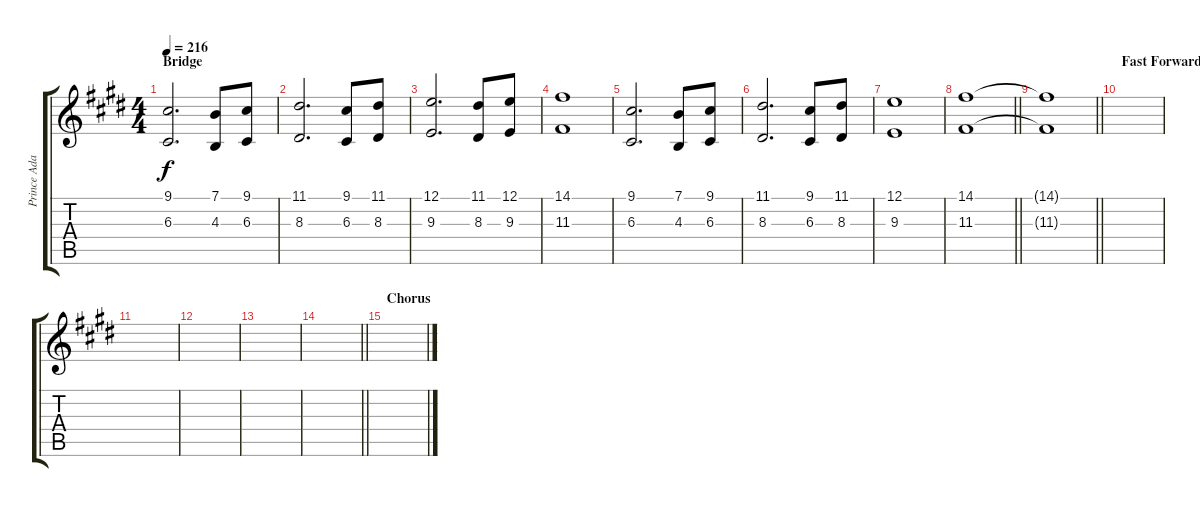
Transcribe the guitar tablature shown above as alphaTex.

\track ("Prince Adam and Catboy" "Prince Ada") {instrument trumpet}
\staff {score tabs}
\tuning (E4 B3 G3 D3 A2 E2) {hide}
\ts (4 4)
\section ("" "Bridge")
\tempo 216
\clef g2
\ks e
(9.1 6.3).2{d dy f} (7.1 4.3).8 (9.1 6.3).8 |
(11.1 8.3).2{d} (9.1 6.3).8 (11.1 8.3).8 |
(12.1 9.3).2{d} (11.1 8.3).8 (12.1 9.3).8 |
(14.1 11.3).1 |
(9.1 6.3).2{d} (7.1 4.3).8 (9.1 6.3).8 |
(11.1 8.3).2{d} (9.1 6.3).8 (11.1 8.3).8 |
(12.1 9.3).1 |
\barLineRight lightlight
(14.1 11.3).1 |
\barLineRight lightlight
(14.1{t} 11.3{t}).1 |
\section ("" "Fast Forward...Again!")
|
|
|
|
\barLineRight lightlight
|
\section ("" "Chorus")
